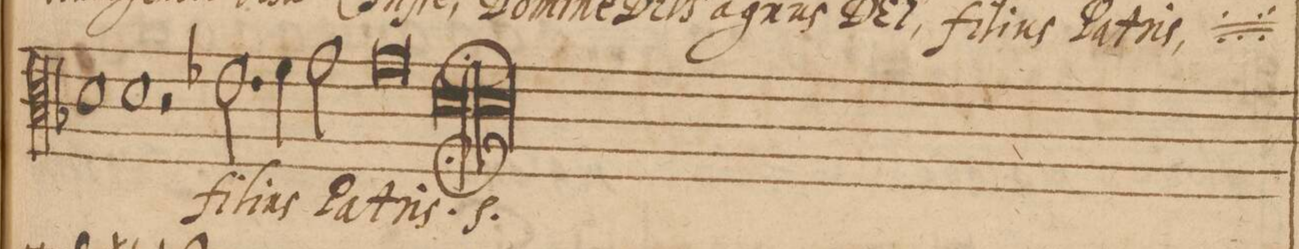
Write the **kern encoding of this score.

**kern	**text
*I"ALTVS	*
*clefC3	*
*k[b-]	*
*met(C|)	*
*M2/1	*
1d	Pa-
1d	-tris,
=62-	=62-
2r	.
*	*Xij
2.e-X\	fi-
4f\	-li-
2g\	-us
=63-	=63-
0g	Pa-
=64-	=64-
00d;;	-tris.
=65-	=65-
=66-	=66-
*-	*-
